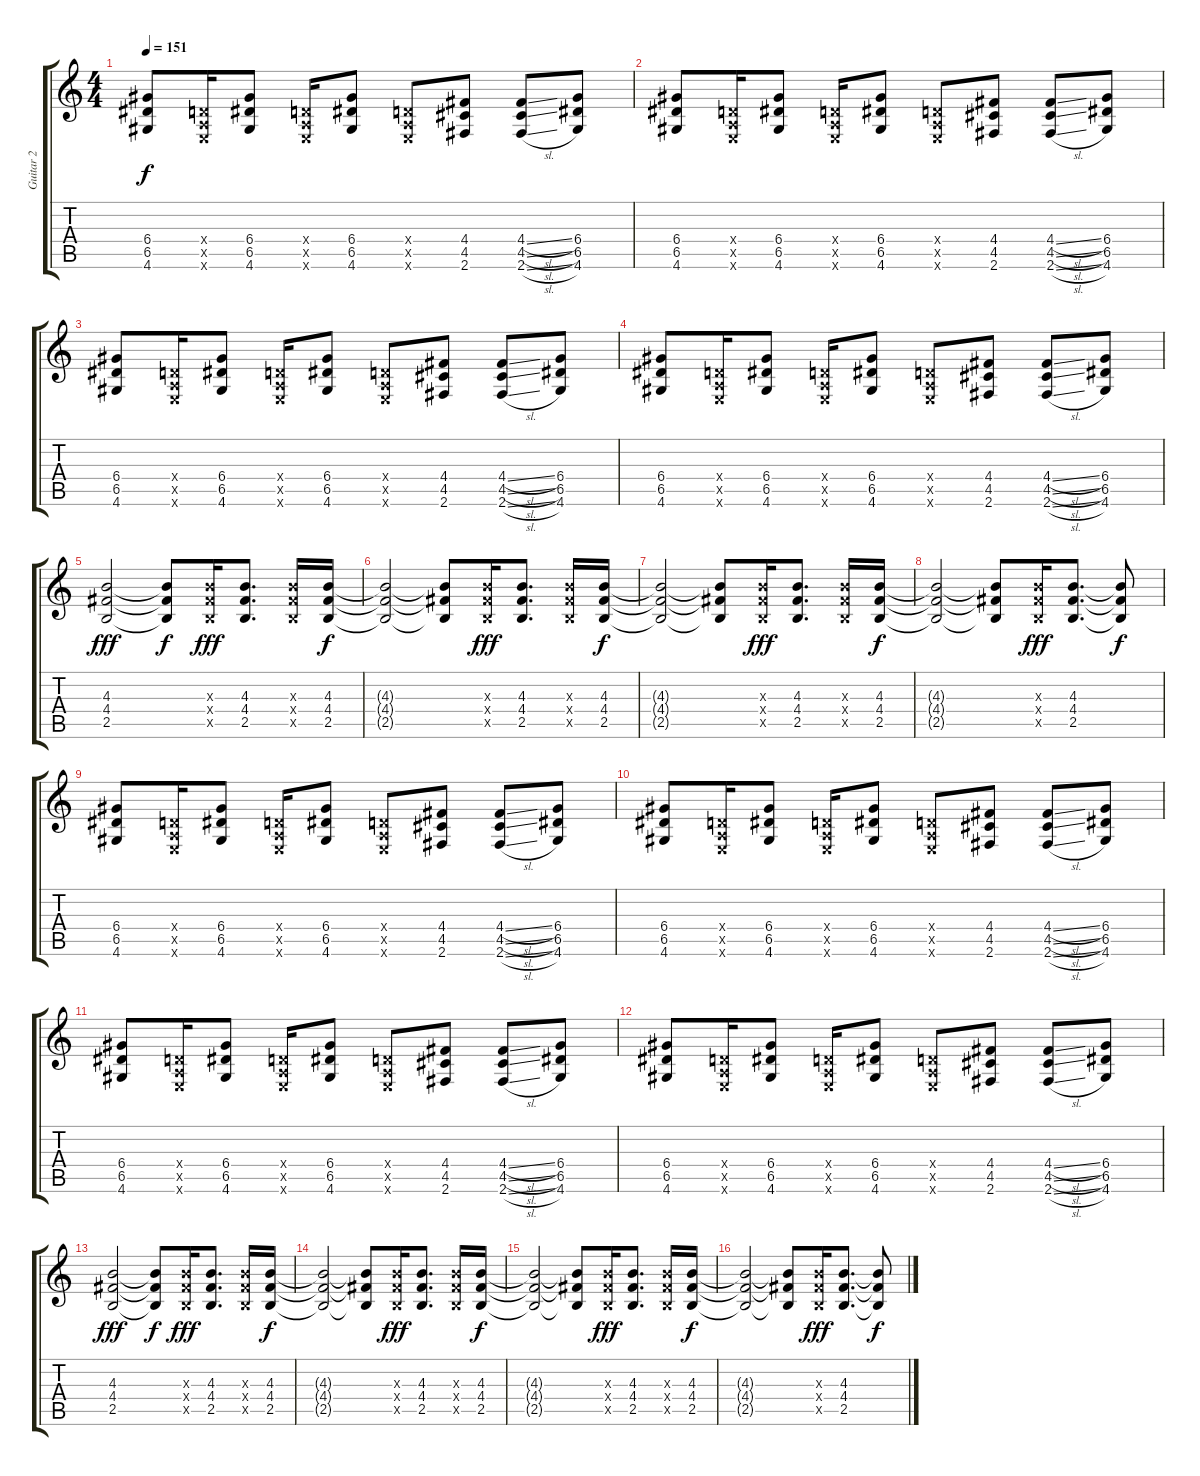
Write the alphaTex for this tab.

\track ("Guitar 2" "Guitar 2") {instrument distortionguitar}
\staff {score tabs}
\tuning (E4 B3 G3 D3 A2 E2) {hide}
\ts (4 4)
\tempo 151
\clef g2
\ks c
(6.4 6.5 4.6).8{dy f volume 16} (0.4{x} 0.5{x} 0.6{x}).16 (6.4 6.5 4.6).8 (0.4{x} 0.5{x} 0.6{x}).16 (6.4 6.5 4.6).8 (0.4{x} 0.5{x} 0.6{x}).8 (4.4 4.5 2.6).8 (4.4{sl} 4.5{sl} 2.6{sl}).8 (6.4 6.5 4.6).8 |
(6.4 6.5 4.6).8 (0.4{x} 0.5{x} 0.6{x}).16 (6.4 6.5 4.6).8 (0.4{x} 0.5{x} 0.6{x}).16 (6.4 6.5 4.6).8 (0.4{x} 0.5{x} 0.6{x}).8 (4.4 4.5 2.6).8 (4.4{sl} 4.5{sl} 2.6{sl}).8 (6.4 6.5 4.6).8 |
(6.4 6.5 4.6).8 (0.4{x} 0.5{x} 0.6{x}).16 (6.4 6.5 4.6).8 (0.4{x} 0.5{x} 0.6{x}).16 (6.4 6.5 4.6).8 (0.4{x} 0.5{x} 0.6{x}).8 (4.4 4.5 2.6).8 (4.4{sl} 4.5{sl} 2.6{sl}).8 (6.4 6.5 4.6).8 |
(6.4 6.5 4.6).8 (0.4{x} 0.5{x} 0.6{x}).16 (6.4 6.5 4.6).8 (0.4{x} 0.5{x} 0.6{x}).16 (6.4 6.5 4.6).8 (0.4{x} 0.5{x} 0.6{x}).8 (4.4 4.5 2.6).8 (4.4{sl} 4.5{sl} 2.6{sl}).8 (6.4 6.5 4.6).8 |
(4.3 4.4 2.5).2{dy fff} (4.3{t} 4.4{t} 2.5{t}).8{dy f} (4.3{x} 4.4{x} 2.5{x}).16{dy fff} (4.3 4.4 2.5).8{d} (4.3{x} 4.4{x} 2.5{x}).16 (4.3 4.4 2.5).16{dy f} |
(4.3{t} 4.4{t} 2.5{t}).2 (4.3{t} 4.4{t} 2.5{t}).8 (4.3{x} 4.4{x} 2.5{x}).16{dy fff} (4.3 4.4 2.5).8{d} (4.3{x} 4.4{x} 2.5{x}).16 (4.3 4.4 2.5).16{dy f} |
(4.3{t} 4.4{t} 2.5{t}).2 (4.3{t} 4.4{t} 2.5{t}).8 (4.3{x} 4.4{x} 2.5{x}).16{dy fff} (4.3 4.4 2.5).8{d} (4.3{x} 4.4{x} 2.5{x}).16 (4.3 4.4 2.5).16{dy f} |
(4.3{t} 4.4{t} 2.5{t}).2 (4.3{t} 4.4{t} 2.5{t}).8 (4.3{x} 4.4{x} 2.5{x}).16{dy fff} (4.3 4.4 2.5).8{d} (4.3{t} 4.4{t} 2.5{t}).8{dy f} |
(6.4 6.5 4.6).8 (0.4{x} 0.5{x} 0.6{x}).16 (6.4 6.5 4.6).8 (0.4{x} 0.5{x} 0.6{x}).16 (6.4 6.5 4.6).8 (0.4{x} 0.5{x} 0.6{x}).8 (4.4 4.5 2.6).8 (4.4{sl} 4.5{sl} 2.6{sl}).8 (6.4 6.5 4.6).8 |
(6.4 6.5 4.6).8 (0.4{x} 0.5{x} 0.6{x}).16 (6.4 6.5 4.6).8 (0.4{x} 0.5{x} 0.6{x}).16 (6.4 6.5 4.6).8 (0.4{x} 0.5{x} 0.6{x}).8 (4.4 4.5 2.6).8 (4.4{sl} 4.5{sl} 2.6{sl}).8 (6.4 6.5 4.6).8 |
(6.4 6.5 4.6).8 (0.4{x} 0.5{x} 0.6{x}).16 (6.4 6.5 4.6).8 (0.4{x} 0.5{x} 0.6{x}).16 (6.4 6.5 4.6).8 (0.4{x} 0.5{x} 0.6{x}).8 (4.4 4.5 2.6).8 (4.4{sl} 4.5{sl} 2.6{sl}).8 (6.4 6.5 4.6).8 |
(6.4 6.5 4.6).8 (0.4{x} 0.5{x} 0.6{x}).16 (6.4 6.5 4.6).8 (0.4{x} 0.5{x} 0.6{x}).16 (6.4 6.5 4.6).8 (0.4{x} 0.5{x} 0.6{x}).8 (4.4 4.5 2.6).8 (4.4{sl} 4.5{sl} 2.6{sl}).8 (6.4 6.5 4.6).8 |
(4.3 4.4 2.5).2{dy fff} (4.3{t} 4.4{t} 2.5{t}).8{dy f} (4.3{x} 4.4{x} 2.5{x}).16{dy fff} (4.3 4.4 2.5).8{d} (4.3{x} 4.4{x} 2.5{x}).16 (4.3 4.4 2.5).16{dy f} |
(4.3{t} 4.4{t} 2.5{t}).2 (4.3{t} 4.4{t} 2.5{t}).8 (4.3{x} 4.4{x} 2.5{x}).16{dy fff} (4.3 4.4 2.5).8{d} (4.3{x} 4.4{x} 2.5{x}).16 (4.3 4.4 2.5).16{dy f} |
(4.3{t} 4.4{t} 2.5{t}).2 (4.3{t} 4.4{t} 2.5{t}).8 (4.3{x} 4.4{x} 2.5{x}).16{dy fff} (4.3 4.4 2.5).8{d} (4.3{x} 4.4{x} 2.5{x}).16 (4.3 4.4 2.5).16{dy f} |
(4.3{t} 4.4{t} 2.5{t}).2 (4.3{t} 4.4{t} 2.5{t}).8 (4.3{x} 4.4{x} 2.5{x}).16{dy fff} (4.3 4.4 2.5).8{d} (4.3{t} 4.4{t} 2.5{t}).8{dy f}
